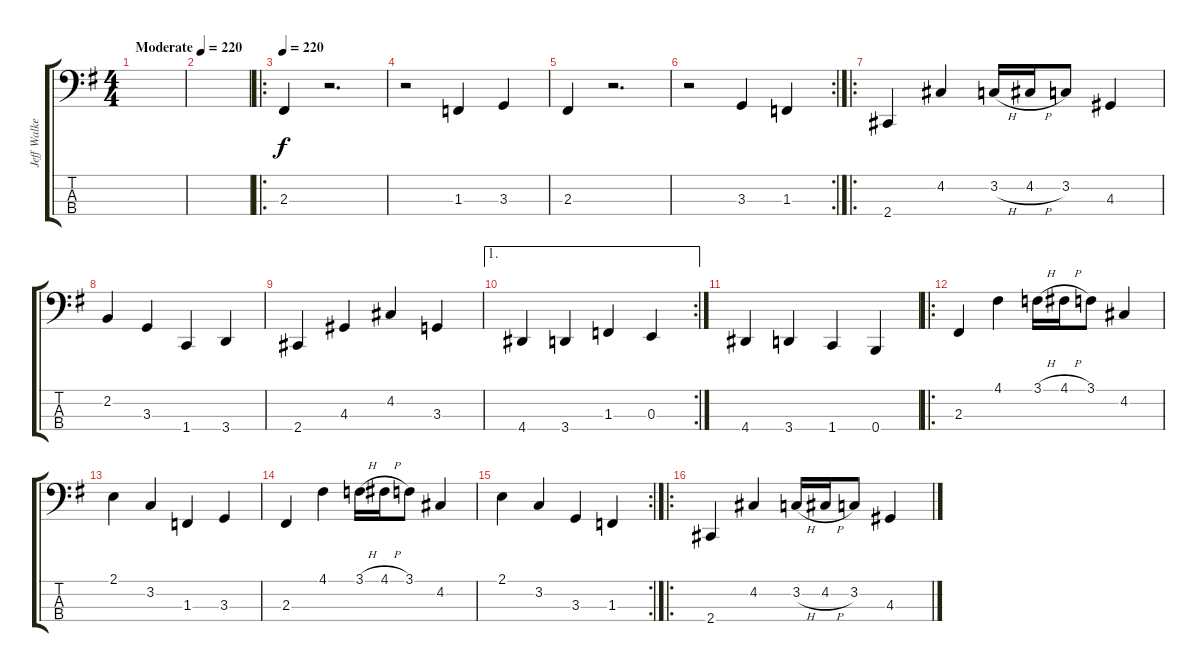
\track ("Jeff Walker" "Jeff Walke") {instrument electricbasspick}
\staff {score tabs}
\tuning (D2 A1 E1 B0) {hide}
\ts (4 4)
\tempo (220 "Moderate")
\tempo 170
\tempo (220 "Moderate")
\clef f4
\ks g
|
|
\ro
\tempo 220
2.3.4 r.2{d} |
r.2 1.3.4 3.3.4 |
2.3.4 r.2{d} |
\rc 2
r.2 3.3.4 1.3.4 |
\ro
2.4.4 4.2.4 3.2{h}.16 4.2{h}.16 3.2.8 4.3.4 |
2.2.4 3.3.4 1.4.4 3.4.4 |
2.4.4 4.3.4 4.2.4 3.3.4 |
\ae 1
\rc 2
4.4.4 3.4.4 1.3.4 0.3.4 |
4.4.4 3.4.4 1.4.4 0.4.4 |
\ro
2.3.4 4.1.4 3.1{h}.16 4.1{h}.16 3.1.8 4.2.4 |
2.1.4 3.2.4 1.3.4 3.3.4 |
2.3.4 4.1.4 3.1{h}.16 4.1{h}.16 3.1.8 4.2.4 |
\rc 2
2.1.4 3.2.4 3.3.4 1.3.4 |
\ro
2.4.4 4.2.4 3.2{h}.16 4.2{h}.16 3.2.8 4.3.4
